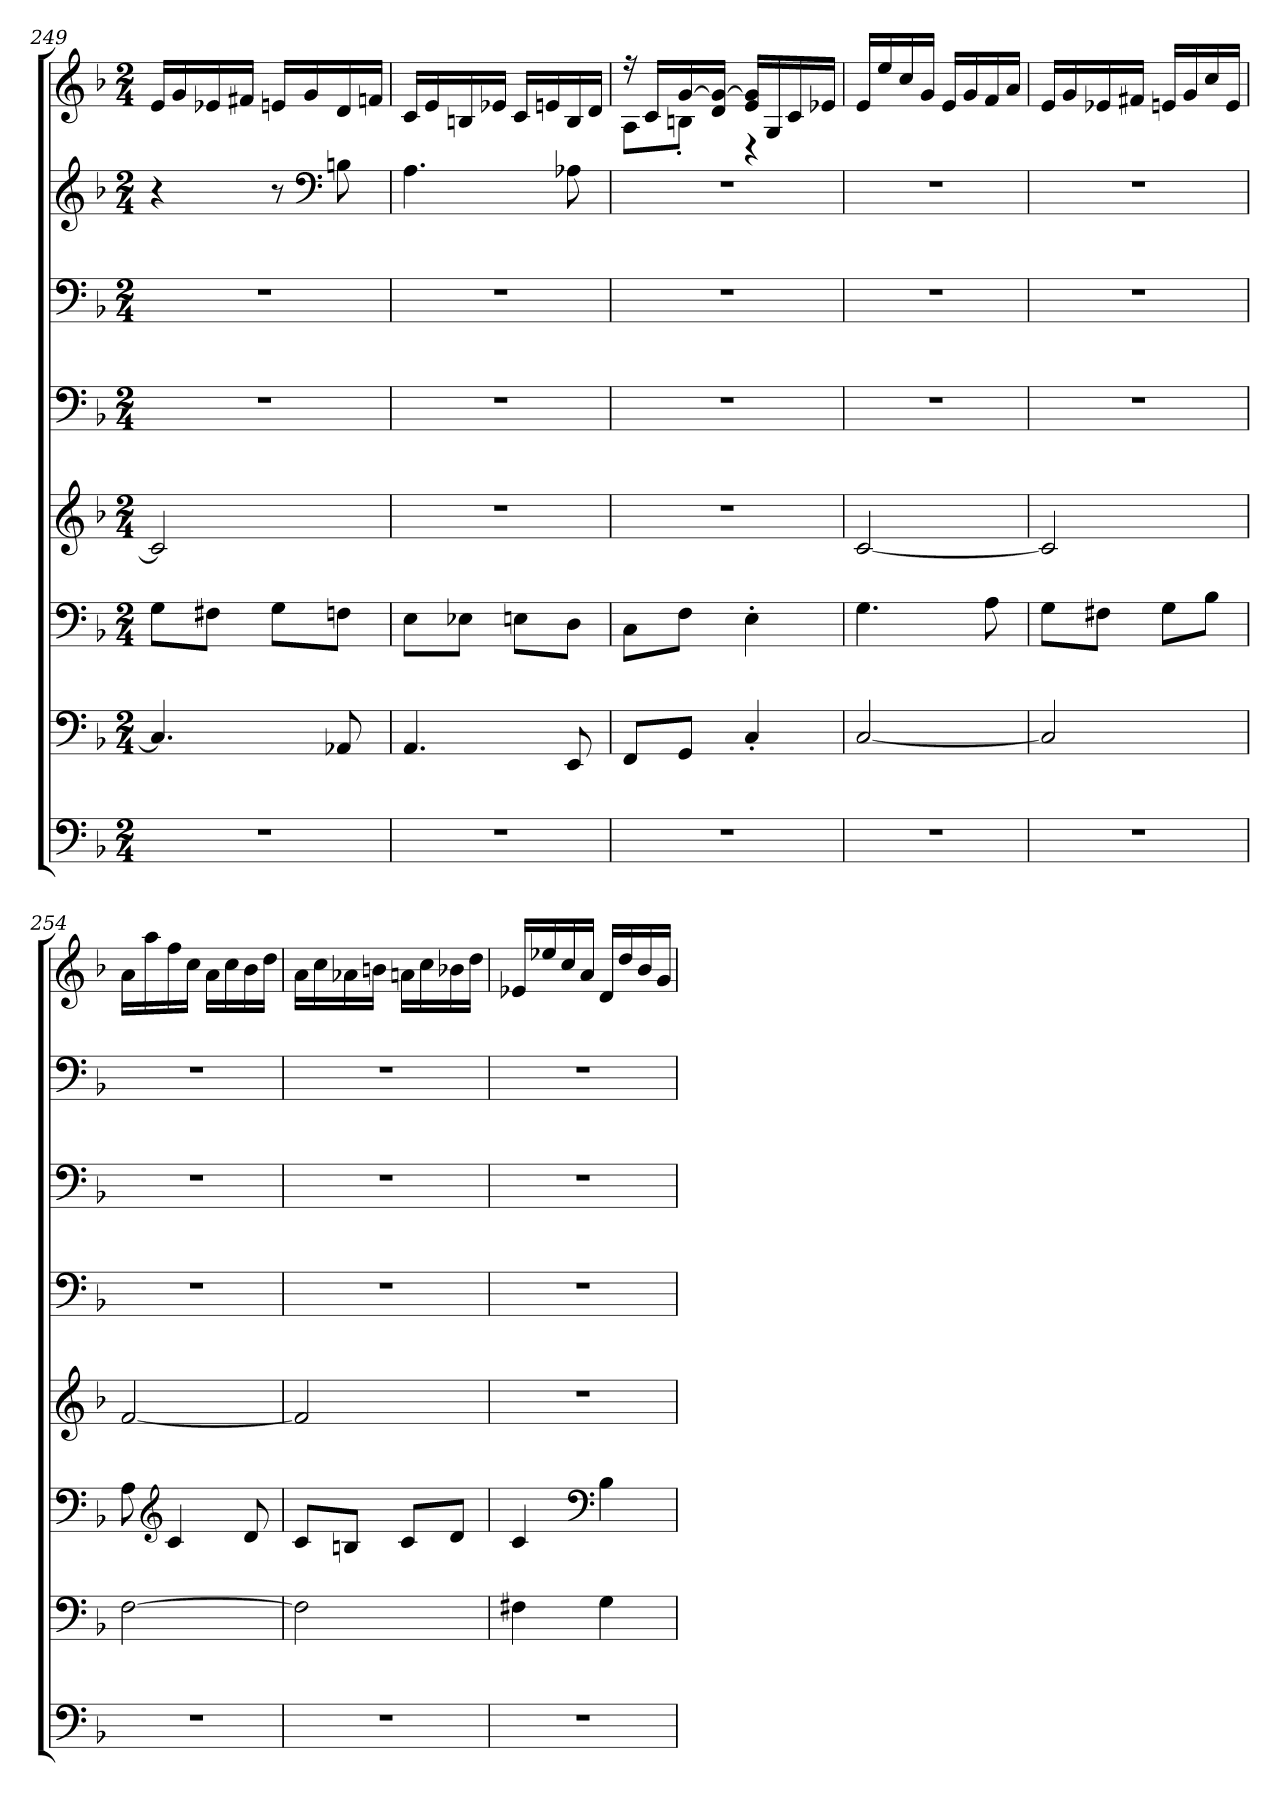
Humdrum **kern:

**kern	**kern	**kern	**kern	**kern	**kern	**kern	**kern
*part5	*part5	*part4	*part4	*part3	*part3	*part2	*part1
*staff8	*staff7	*staff6	*staff5	*staff4	*staff3	*staff2	*staff1
*clefF4	*clefF4	*clefF4	*clefG2	*clefF4	*clefF4	*clefG2	*clefG2
*k[b-]	*k[b-]	*k[b-]	*k[b-]	*k[b-]	*k[b-]	*k[b-]	*k[b-]
*M2/4	*M2/4	*M2/4	*M2/4	*M2/4	*M2/4	*M2/4	*M2/4
=249	=249	=249	=249	=249	=249	=249	=249
2r	4.C/]	8G\L	2c/]	2r	2r	4r	16e/LL
.	.	.	.	.	.	.	16g/
.	.	8F#X\J	.	.	.	.	16e-X/
.	.	.	.	.	.	.	16f#X/JJ
.	.	8G\L	.	.	.	8r	16en/LL
.	.	.	.	.	.	.	16g/
*	*	*	*	*	*	*clefF4	*
.	8AA-X/	8Fn\J	.	.	.	8Bn\	16d/
.	.	.	.	.	.	.	16fn/JJ
!!LO:PB:g=z
=250	=250	=250	=250	=250	=250	=250	=250
2r	4.AA/	8E\L	2r	2r	2r	4.A\	16c/LL
.	.	.	.	.	.	.	16e/
.	.	8E-X\J	.	.	.	.	16Bn/
.	.	.	.	.	.	.	16e-X/JJ
.	.	8En\L	.	.	.	.	16c/LL
.	.	.	.	.	.	.	16en/
.	8EE/	8D\J	.	.	.	8A-X\	16B/
.	.	.	.	.	.	.	16d/JJ
=251	=251	=251	=251	=251	=251	=251	=251
*	*	*	*	*	*	*	*^
2r	8FF/L	8C\L	2r	2r	2r	2r	16r	8A\L
.	.	.	.	.	.	.	16c/LL	.
.	8GG/J	8F\J	.	.	.	.	[16g/	8Bn'\J
.	.	.	.	.	.	.	16d/ 16g/_JJ	.
.	4C'/	4E'\	.	.	.	.	16e/ 16g/]LL	4r
.	.	.	.	.	.	.	16G/	.
.	.	.	.	.	.	.	16c/	.
*	*	*	*	*	*	*	*MM92	*
.	.	.	.	.	.	.	16e-X/JJ	.
*	*	*	*	*	*	*	*v	*v
=252	=252	=252	=252	=252	=252	=252	=252
*	*	*	*	*	*	*	*MM96
2r	[2C/	4.G\	[2c/	2r	2r	2r	16e/LL
.	.	.	.	.	.	.	16ee/
.	.	.	.	.	.	.	16cc/
.	.	.	.	.	.	.	16g/JJ
.	.	.	.	.	.	.	16e/LL
.	.	.	.	.	.	.	16g/
.	.	8A\	.	.	.	.	16f/
.	.	.	.	.	.	.	16a/JJ
=253	=253	=253	=253	=253	=253	=253	=253
2r	2C/]	8G\L	2c/]	2r	2r	2r	16e/LL
.	.	.	.	.	.	.	16g/
.	.	8F#X\J	.	.	.	.	16e-X/
.	.	.	.	.	.	.	16f#X/JJ
.	.	8G\L	.	.	.	.	16en/LL
.	.	.	.	.	.	.	16g/
.	.	8B-\J	.	.	.	.	16cc/
*	*	*	*	*	*	*	*MM94
.	.	.	.	.	.	.	16e/JJ
!!LO:PB:g=z
=254	=254	=254	=254	=254	=254	=254	=254
*	*	*	*	*	*	*	*MM96
2r	[2F\	8A\	[2f/	2r	2r	2r	16a\LL
.	.	.	.	.	.	.	16aa\
*	*	*clefG2	*	*	*	*	*
.	.	4c/	.	.	.	.	16ff\
.	.	.	.	.	.	.	16cc\JJ
.	.	.	.	.	.	.	16a\LL
.	.	.	.	.	.	.	16cc\
.	.	8d/	.	.	.	.	16b-\
.	.	.	.	.	.	.	16dd\JJ
=255	=255	=255	=255	=255	=255	=255	=255
2r	2F\]	8c/L	2f/]	2r	2r	2r	16a\LL
.	.	.	.	.	.	.	16cc\
.	.	8Bn/J	.	.	.	.	16a-X\
.	.	.	.	.	.	.	16bn\JJ
.	.	8c/L	.	.	.	.	16an\LL
.	.	.	.	.	.	.	16cc\
.	.	8d/J	.	.	.	.	16b-X\
*	*	*	*	*	*	*	*MM94
.	.	.	.	.	.	.	16dd\JJ
=256	=256	=256	=256	=256	=256	=256	=256
*	*	*	*	*	*	*	*MM96
2r	4F#X\	4c/	2r	2r	2r	2r	16e-X/LL
.	.	.	.	.	.	.	16ee-X/
.	.	.	.	.	.	.	16cc/
.	.	.	.	.	.	.	16a/JJ
*	*	*clefF4	*	*	*	*	*
.	4G\	4B-\	.	.	.	.	16d/LL
.	.	.	.	.	.	.	16dd/
.	.	.	.	.	.	.	16b-/
*	*	*	*	*	*	*	*MM94
.	.	.	.	.	.	.	16g/JJ
=	=	=	=	=	=	=	=
*-	*-	*-	*-	*-	*-	*-	*-
